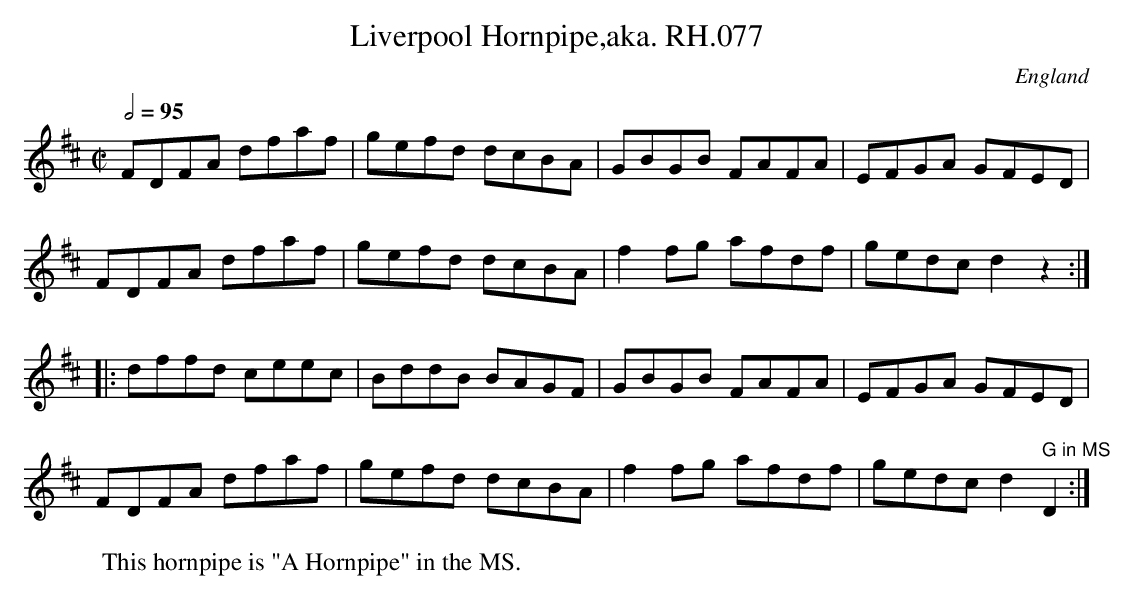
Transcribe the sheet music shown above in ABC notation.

X:1
T:Liverpool Hornpipe,aka. RH.077
L:1/8
M:C|
O:England
Q:1/2=95
K:D
FDFA dfaf|gefd dcBA|GBGB FAFA|EFGA GFED|!
FDFA dfaf|gefd dcBA|f2fg afdf|gedc d2z2:|!
|:dffd ceec|BddB BAGF|GBGB FAFA|EFGA GFED|!
FDFA dfaf|gefd dcBA|f2fg afdf|gedc d2" G in MS"D2:|
W:This hornpipe is "A Hornpipe" in the MS.
